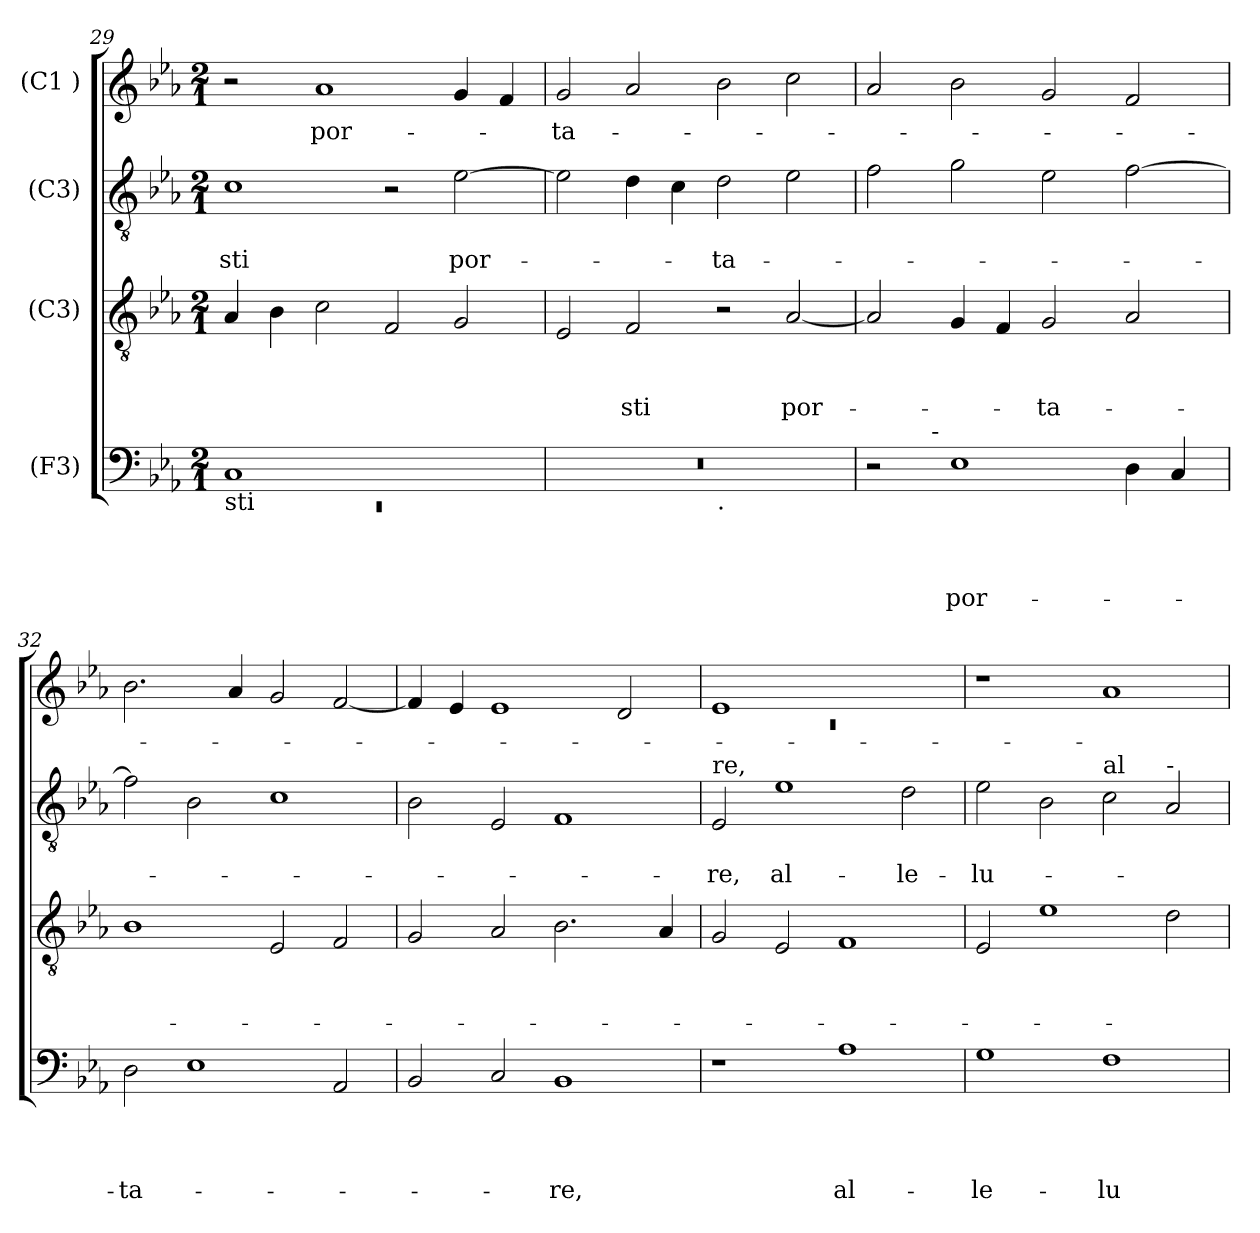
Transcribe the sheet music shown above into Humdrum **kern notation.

**kern	**text	**text	**text	**text	**kern	**text	**text	**text	**kern	**text	**text	**kern	**text
*part4	*part4	*part4	*part4	*part4	*part3	*part3	*part3	*part3	*part2	*part2	*part2	*part1	*part1
*staff4	*staff4	*staff4	*staff4	*staff4	*staff3	*staff3	*staff3	*staff3	*staff2	*staff2	*staff2	*staff1	*staff1
*I"(F3)	*	*	*	*	*I"(C3)	*	*	*	*I"(C3)	*	*	*I"(C1 )	*
*clefF4	*	*	*	*	*clefGv2	*	*	*	*clefGv2	*	*	*clefG2	*
*k[b-e-a-]	*	*	*	*	*k[b-e-a-]	*	*	*	*k[b-e-a-]	*	*	*k[b-e-a-]	*
*E-:	*	*	*	*	*E-:	*	*	*	*E-:	*	*	*E-:	*
*M2/1	*	*	*	*	*M2/1	*	*	*	*M2/1	*	*	*M2/1	*
=29	=29	=29	=29	=29	=29	=29	=29	=29	=29	=29	=29	=29	=29
*^	*	*	*	*	*	*	*	*	*	*	*	*	*
!LO:TX:b:t=sti	!	!	!	!	!	!	!	!	!	!	!	!	!	!
!	!LO:N:vis=1	!	!	!	!	!	!	!	!	!	!	!LO:LY:b	!	!
1C	0rEE	.	.	.	.	4A-/	.	.	.	1c	.	-sti	2r	.
.	.	.	.	.	.	4B-\	.	.	.	.	.	.	.	.
!	!	!	!	!	!	!	!	!	!	!	!	!	!	!LO:LY:b
.	.	.	.	.	.	2c\	.	.	.	.	.	.	1a-	-por-
1ryy	.	.	.	.	.	2F/	.	.	.	2r	.	.	.	.
!	!	!	!	!	!	!	!	!	!	!	!	!LO:LY:b	!	!
.	.	.	.	.	.	2G/	.	.	.	[>2e-\	.	por-	4g/	.
.	.	.	.	.	.	.	.	.	.	.	.	.	4f/	.
=30	=30	=30	=30	=30	=30	=30	=30	=30	=30	=30	=30	=30	=30	=30
!	!	!	!	!	!	!	!	!	!	!	!	!	!	!LO:LY:b
0r	1ryy	.	.	.	.	2E-/	.	.	.	2e-\]	.	.	2g/	-ta-
!	!	!	!	!	!	!	!	!	!LO:LY:b	!	!	!	!	!
.	.	.	.	.	.	2F/	.	.	-sti	4d\	.	.	2a-/	.
.	.	.	.	.	.	.	.	.	.	4c\	.	.	.	.
!	!LO:TX:b:t=.	!	!	!	!	!	!	!	!	!	!	!	!	!
!	!	!	!	!	!	!	!	!	!	!	!	!LO:LY:b	!	!
.	1ryy	.	.	.	.	2r	.	.	.	2d\	.	-ta-	2b-\	.
!	!	!	!	!	!	!	!	!	!LO:LY:b	!	!	!	!	!
.	.	.	.	.	.	[<2A-/	.	.	por-	2e-\	.	.	2cc\	.
!!LO:LB:g=z
=31	=31	=31	=31	=31	=31	=31	=31	=31	=31	=31	=31	=31	=31	=31
2r	4..ryy	.	.	.	.	2A-/]	.	.	.	2f\	.	.	2a-/	.
!	!LO:TX:a:t=-	!	!	!	!	!	!	!	!	!	!	!	!	!
.	1ryy	.	.	.	.	.	.	.	.	.	.	.	.	.
!	!	!	!	!	!LO:LY:b	!	!	!	!	!	!	!	!	!
1E-	.	.	.	.	-por-	4G/	.	.	.	2g\	.	.	2b-\	.
.	.	.	.	.	.	4F/	.	.	.	.	.	.	.	.
!	!	!	!	!	!	!	!	!	!LO:LY:b	!	!	!	!	!
.	.	.	.	.	.	2G/	.	.	-ta-	2e-\	.	.	2g/	.
.	2ryy	.	.	.	.	.	.	.	.	.	.	.	.	.
4D\	.	.	.	.	.	2A-/	.	.	.	[>2f\	.	.	2f/	.
4C/	.	.	.	.	.	.	.	.	.	.	.	.	.	.
.	16ryy	.	.	.	.	.	.	.	.	.	.	.	.	.
=32	=32	=32	=32	=32	=32	=32	=32	=32	=32	=32	=32	=32	=32	=32
!	!	!	!	!	!LO:LY:b	!	!	!	!	!	!	!	!	!
*v	*v	*	*	*	*	*	*	*	*	*	*	*	*	*
2D\	.	.	.	-ta-	1B-	.	.	.	2f\]	.	.	2.b-\	.
1E-	.	.	.	.	.	.	.	.	2B-\	.	.	.	.
.	.	.	.	.	.	.	.	.	.	.	.	4a-/	.
.	.	.	.	.	2E-/	.	.	.	1c	.	.	2g/	.
2AA-/	.	.	.	.	2F/	.	.	.	.	.	.	[<2f/	.
=33	=33	=33	=33	=33	=33	=33	=33	=33	=33	=33	=33	=33	=33
2BB-/	.	.	.	.	2G/	.	.	.	2B-\	.	.	4f/]	.
.	.	.	.	.	.	.	.	.	.	.	.	4e-/	.
2C/	.	.	.	.	2A-/	.	.	.	2E-/	.	.	1e-	.
!	!	!	!	!LO:LY:b	!	!	!	!	!	!	!	!	!
1BB-	.	.	.	-re,	2.B-\	.	.	.	1F	.	.	.	.
.	.	.	.	.	.	.	.	.	.	.	.	2d/	.
.	.	.	.	.	4A-/	.	.	.	.	.	.	.	.
=34	=34	=34	=34	=34	=34	=34	=34	=34	=34	=34	=34	=34	=34
*	*	*	*	*	*	*	*	*	*	*	*	*^	*
!	!	!	!	!	!	!	!	!	!LO:TX:a:t=re,	!	!	!	!	!
!	!	!	!	!	!	!	!	!	!	!	!LO:LY:b	!	!LO:N:vis=1	!
1r	.	.	.	.	2G/	.	.	.	2E-/	.	-re,	1e-	0rc	.
!	!	!	!	!	!	!	!	!	!	!	!LO:LY:b	!	!	!
.	.	.	.	.	2E-/	.	.	.	1e-	.	al-	.	.	.
!	!	!	!	!LO:LY:b	!	!	!	!	!	!	!	!	!	!
1A-	.	.	.	al-	1F	.	.	.	.	.	.	1ryy	.	.
!	!	!	!	!	!	!	!	!	!	!	!LO:LY:b	!	!	!
.	.	.	.	.	.	.	.	.	2d\	.	-le-	.	.	.
*	*	*	*	*	*	*	*	*	*	*	*	*v	*v	*
=35	=35	=35	=35	=35	=35	=35	=35	=35	=35	=35	=35	=35	=35
!	!	!	!	!LO:LY:b	!	!	!	!	!	!	!LO:LY:b	!	!
1G	.	.	.	-le-	2E-/	.	.	.	2e-\	.	-lu-	1r	.
.	.	.	.	.	1e-	.	.	.	2B-\	.	.	.	.
!	!	!	!	!	!	!	!	!	!LO:TX:a:t=al	!	!	!	!
!	!	!	!	!LO:LY:b	!	!	!	!	!	!	!	!	!
1F	.	.	.	-lu-	.	.	.	.	2c\	.	.	1a-	.
!	!	!	!	!	!	!	!	!	!LO:TX:a:t=-	!	!	!	!
.	.	.	.	.	2d\	.	.	.	2A-/	.	.	.	.
=	=	=	=	=	=	=	=	=	=	=	=	=	=
*-	*-	*-	*-	*-	*-	*-	*-	*-	*-	*-	*-	*-	*-
